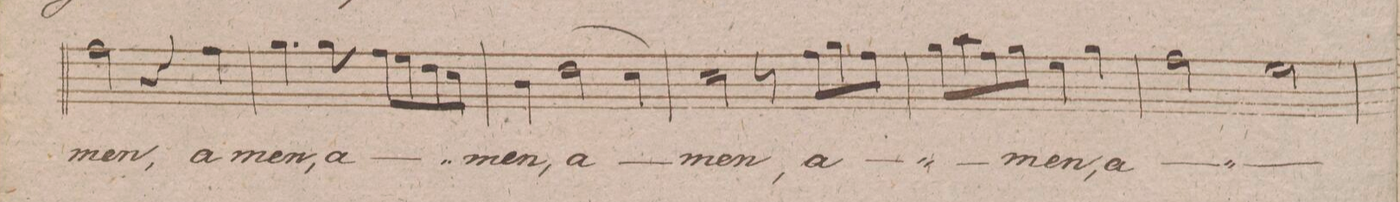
**kern	**text	**dynam
*I"Tenore.	*	*
*clefC4	*	*
*k[f#c#g#d#]	*	*
*met(c)	*	*
*M4/4	*	*
2e\	-men,	.
4r	.	.
4e\	a-	.
=218	=218	=218
4.f#\	-men,	.
8f#\	a-	.
8e\L	.	.
8d#\	.	.
8c#\	.	.
8B\J	.	.
=219	=219	=219
4A\	-men,	.
(>2c#\	a-	.
4B)\	.	.
=220	=220	=220
2B\	-men,	.
8r	.	.
8e\L	a-	.
8f#\	.	.
8e\J	.	.
=221	=221	=221
8f#\L	.	.
8g#\	.	.
8e\	.	.
8f#\J	.	.
4d#\	-men,	.
4f#\	a-	.
=222	=222	=222
2e\	.	.
2d#\	.	.
=223	=223	=223
*-	*-	*-
